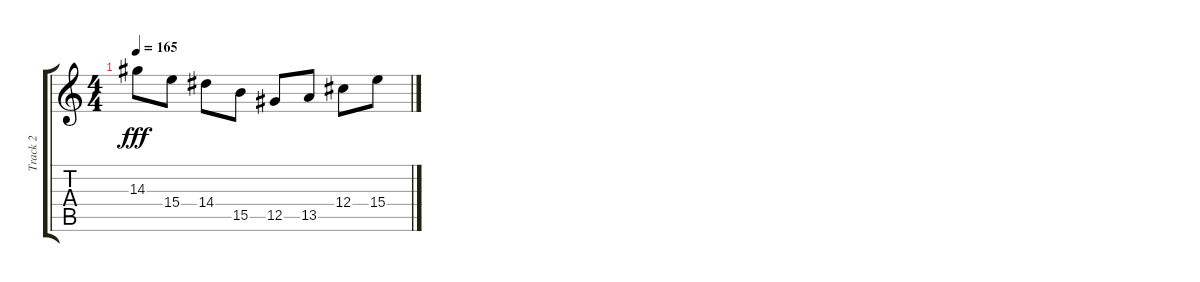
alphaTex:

\track ("Track 2" "Track 2") {instrument overdrivenguitar}
\staff {score tabs}
\tuning (Eb4 Bb3 Gb3 Db3 Ab2 Db2) {hide}
\ts (4 4)
\tempo 165
\clef g2
\ks c
14.3.8{dy fff} 15.4.8 14.4.8 15.5.8 12.5.8 13.5.8 12.4.8 15.4.8
